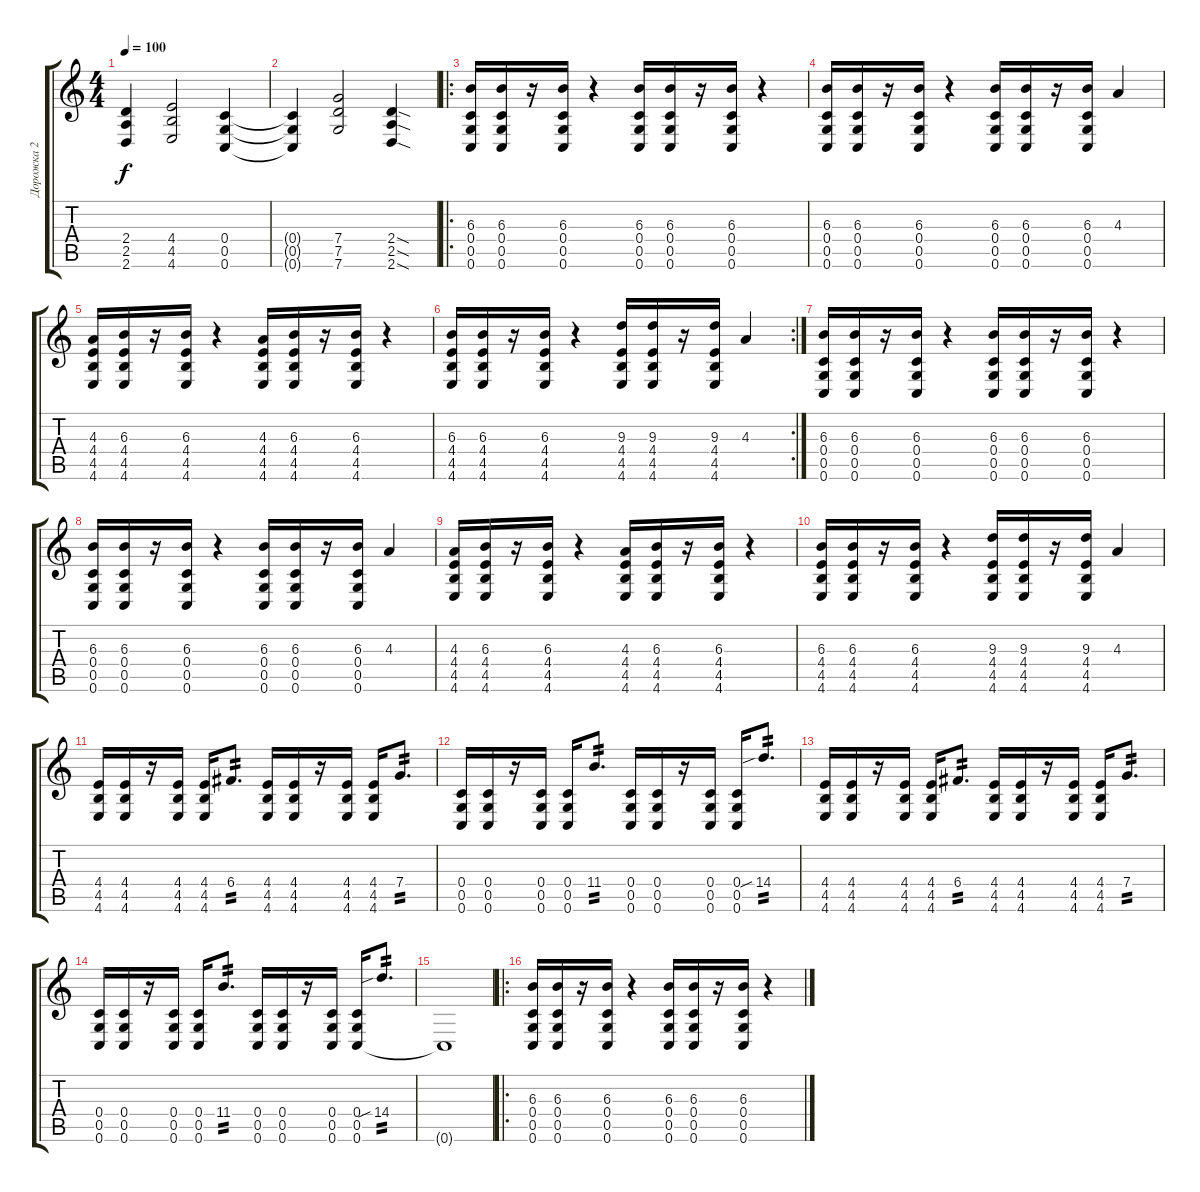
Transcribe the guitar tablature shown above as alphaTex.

\track ("Дорожка 2" "Дорожка 2") {instrument distortionguitar}
\staff {score tabs}
\tuning (D4 A3 F3 C3 G2 C2) {hide}
\ts (4 4)
\tempo 100
\clef g2
\ks c
(2.4{t} 2.5{t} 2.6{t}).4{dy f} (4.4 4.5 4.6).2 (0.4 0.5 0.6).4 |
(0.4{t} 0.5{t} 0.6{t}).4 (7.4 7.5 7.6).2 (2.4{sod} 2.5{sod} 2.6{sod}).4 |
\ro
(6.3 0.4 0.5 0.6).16 (6.3 0.4 0.5 0.6).16 r.16 (6.3 0.4 0.5 0.6).16 r.4 (6.3 0.4 0.5 0.6).16 (6.3 0.4 0.5 0.6).16 r.16 (6.3 0.4 0.5 0.6).16 r.4 |
(6.3 0.4 0.5 0.6).16 (6.3 0.4 0.5 0.6).16 r.16 (6.3 0.4 0.5 0.6).16 r.4 (6.3 0.4 0.5 0.6).16 (6.3 0.4 0.5 0.6).16 r.16 (6.3 0.4 0.5 0.6).16 4.3.4 |
(4.3 4.4 4.5 4.6).16 (6.3 4.4 4.5 4.6).16 r.16 (6.3 4.4 4.5 4.6).16 r.4 (4.3 4.4 4.5 4.6).16 (6.3 4.4 4.5 4.6).16 r.16 (6.3 4.4 4.5 4.6).16 r.4 |
\rc 2
(6.3 4.4 4.5 4.6).16 (6.3 4.4 4.5 4.6).16 r.16 (6.3 4.4 4.5 4.6).16 r.4 (9.3 4.4 4.5 4.6).16 (9.3 4.4 4.5 4.6).16 r.16 (9.3 4.4 4.5 4.6).16 4.3.4 |
(6.3 0.4 0.5 0.6).16 (6.3 0.4 0.5 0.6).16 r.16 (6.3 0.4 0.5 0.6).16 r.4 (6.3 0.4 0.5 0.6).16 (6.3 0.4 0.5 0.6).16 r.16 (6.3 0.4 0.5 0.6).16 r.4 |
(6.3 0.4 0.5 0.6).16 (6.3 0.4 0.5 0.6).16 r.16 (6.3 0.4 0.5 0.6).16 r.4 (6.3 0.4 0.5 0.6).16 (6.3 0.4 0.5 0.6).16 r.16 (6.3 0.4 0.5 0.6).16 4.3.4 |
(4.3 4.4 4.5 4.6).16 (6.3 4.4 4.5 4.6).16 r.16 (6.3 4.4 4.5 4.6).16 r.4 (4.3 4.4 4.5 4.6).16 (6.3 4.4 4.5 4.6).16 r.16 (6.3 4.4 4.5 4.6).16 r.4 |
(6.3 4.4 4.5 4.6).16 (6.3 4.4 4.5 4.6).16 r.16 (6.3 4.4 4.5 4.6).16 r.4 (9.3 4.4 4.5 4.6).16 (9.3 4.4 4.5 4.6).16 r.16 (9.3 4.4 4.5 4.6).16 4.3.4 |
(4.4 4.5 4.6).16 (4.4 4.5 4.6).16 r.16 (4.4 4.5 4.6).16 (4.4 4.5 4.6).16 6.4.8{d tp 2} (4.4 4.5 4.6).16 (4.4 4.5 4.6).16 r.16 (4.4 4.5 4.6).16 (4.4 4.5 4.6).16 7.4.8{d tp 2} |
(0.4 0.5 0.6).16 (0.4 0.5 0.6).16 r.16 (0.4 0.5 0.6).16 (0.4 0.5 0.6).16 11.4.8{d tp 2} (0.4 0.5 0.6).16 (0.4 0.5 0.6).16 r.16 (0.4 0.5 0.6).16 (0.4 0.5 0.6).16 14.4{sib}.8{d tp 2} |
(4.4 4.5 4.6).16 (4.4 4.5 4.6).16 r.16 (4.4 4.5 4.6).16 (4.4 4.5 4.6).16 6.4.8{d tp 2} (4.4 4.5 4.6).16 (4.4 4.5 4.6).16 r.16 (4.4 4.5 4.6).16 (4.4 4.5 4.6).16 7.4.8{d tp 2} |
(0.4 0.5 0.6).16 (0.4 0.5 0.6).16 r.16 (0.4 0.5 0.6).16 (0.4 0.5 0.6).16 11.4.8{d tp 2} (0.4 0.5 0.6).16 (0.4 0.5 0.6).16 r.16 (0.4 0.5 0.6).16 (0.4 0.5 0.6).16 14.4{sib}.8{d tp 2} |
0.6{t}.1 |
\ro
(6.3 0.4 0.5 0.6).16 (6.3 0.4 0.5 0.6).16 r.16 (6.3 0.4 0.5 0.6).16 r.4 (6.3 0.4 0.5 0.6).16 (6.3 0.4 0.5 0.6).16 r.16 (6.3 0.4 0.5 0.6).16 r.4
